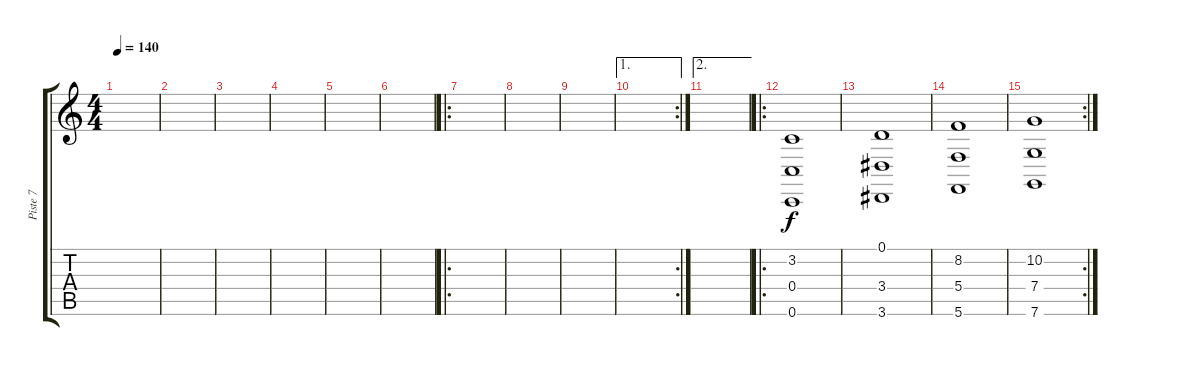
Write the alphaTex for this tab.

\track ("Piste 7" "Piste 7") {instrument choiraahs}
\staff {score tabs}
\tuning (D4 A3 F3 C3 G2 C2) {hide}
\ts (4 4)
\tempo 140
\clef g2
\ks c
|
|
|
|
|
|
\ro
|
|
|
\ae 1
\rc 2
|
\ae 2
|
\ro
(3.2 0.4 0.6).1 |
(0.1 3.4 3.6).1 |
(8.2 5.4 5.6).1 |
\rc 2
(10.2 7.4 7.6).1
